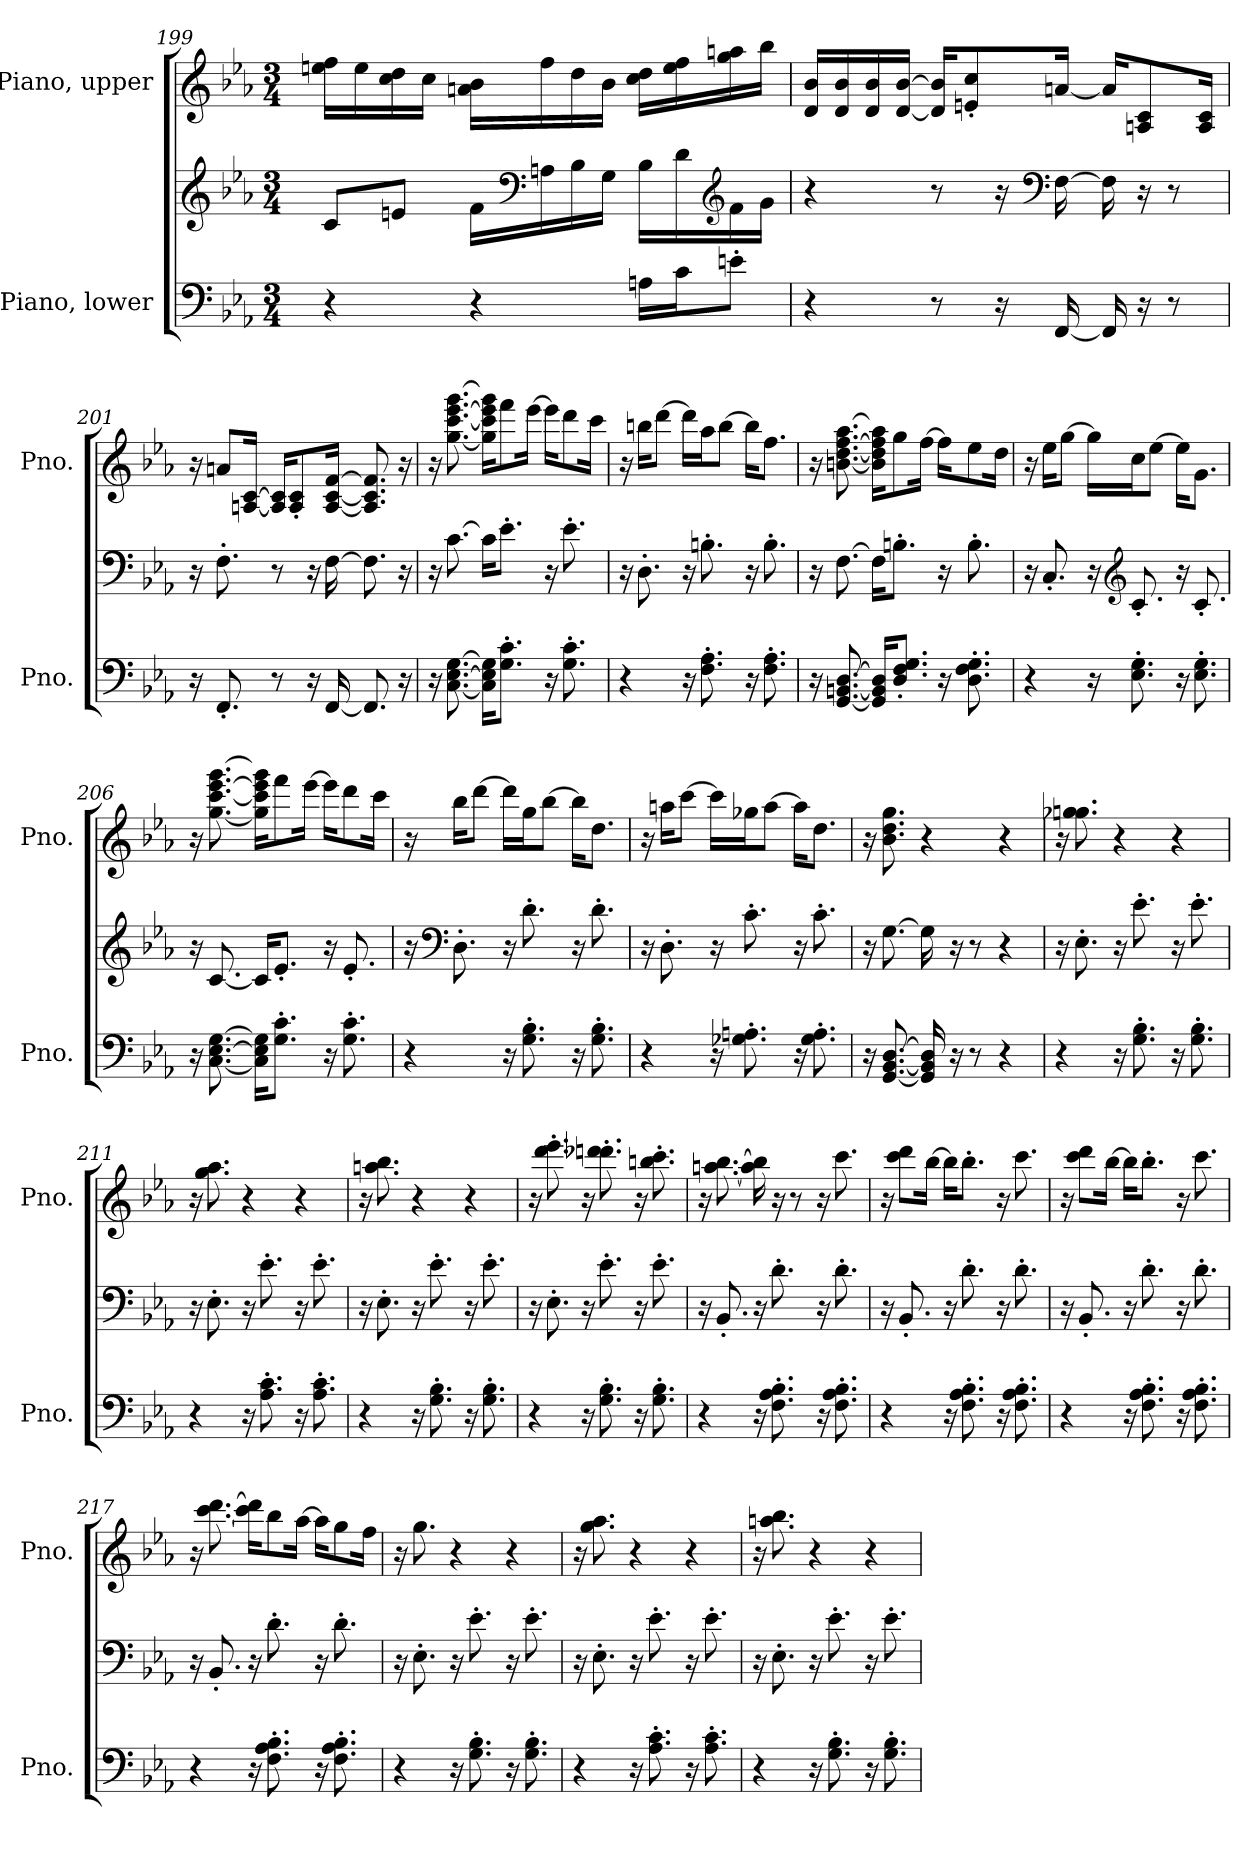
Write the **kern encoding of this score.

**kern	**kern	**kern
*part2	*part2	*part1
*staff3	*staff2	*staff1
*I"Piano, lower	*	*I"Piano, upper
*I'Pno.	*	*I'Pno.
!!LO:LB:g=z
*clefF4	*clefG2	*clefG2
*k[b-e-a-]	*k[b-e-a-]	*k[b-e-a-]
*M3/4	*M3/4	*M3/4
=199	=199	=199
4r	8c/L	16een\ 16ff\LL
.	.	16ee\
.	8en/J	16cc\ 16dd\
.	.	16cc\JJ
4r	16f\LL	16an\ 16b-\LL
*	*clefF4	*
.	16An\	16ff\
.	16B-\	16dd\
.	16G\JJ	16b-\JJ
16An\LL	16B-\LL	16cc\ 16dd\LL
16c\J	16d\	16ee\ 16ff\
*	*clefG2	*
8en'\J	16f\	16gg\ 16aan\
.	16g\JJ	16bb-\JJ
=200	=200	=200
4r	4r	16d/ 16b-/LL
.	.	16d/ 16b-/
.	.	16d/ 16b-/
.	.	[16d/ [16b-/JJ
8r	8r	16d/] 16b-/]KL
.	.	8en/' 8cc/'
16r	16r	.
*	*clefF4	*
[16FF/	[16F\	[16an/Jk
16FF/]	16F\]	16a/KL]
16r	16r	8An/ 8c/
8r	8r	.
.	.	16A/ 16c/Jk
!!LO:PB:g=z
=201	=201	=201
16r	16r	16r
8.FF'/	8.F'\	8an/L
.	.	[16An/ [16c/Jk
8r	8r	16A/] 16c/]KL
.	.	8A/' 8c/'
16r	16r	.
[16FF/	[16F\	[16A/ [16c/ [16f/Jk
8.FF/]	8.F\]	8.A/] 8.c/] 8.f/]
16r	16r	16r
=202	=202	=202
16r	16r	16r
[8.C\ [8.E-\ [8.G\	[8.c\	[8.gg\ [8.ccc\ [8.eee-\ [8.ggg\
16C\] 16E-\] 16G\]KL	16c\KL]	16gg\] 16ccc\] 16eee-\] 16ggg\]KL
8.G\' 8.c\'J	8.e-'\J	8fff\
.	.	[16eee-\Jk
16r	16r	16eee-\KL]
8.G\' 8.c\'	8.e-'\	8ddd\
.	.	16ccc\Jk
=203	=203	=203
4r	16r	16r
.	8.D'\	16bbn\KL
.	.	[8ddd\J
16r	16r	16ddd\LL]
8.F\' 8.A-\'	8.Bn'\	16aa-\J
.	.	[8bb\J
16r	16r	16bb\KL]
8.F\' 8.A-\'	8.B'\	8.ff\J
!!LO:LB:g=z
=204	=204	=204
16r	16r	16r
[8.GG/ [8.BBn/ [8.D/	[8.F\	[8.bn\ [8.dd\ [8.ff\ [8.aa-\
16GG/] 16BB/] 16D/]KL	16F\KL]	16b\] 16dd\] 16ff\] 16aa-\]KL
8.D/' 8.F/' 8.G/'J	8.Bn'\J	8gg\
.	.	[16ff\Jk
16r	16r	16ff\KL]
8.D\' 8.F\' 8.G\'	8.B'\	8ee-\
.	.	16dd\Jk
=205	=205	=205
4r	16r	16r
.	8.C'/	16ee-\KL
.	.	[8gg\J
16r	16r	16gg\LL]
*	*clefG2	*
8.E-\' 8.G\'	8.c'/	16cc\J
.	.	[8ee-\J
16r	16r	16ee-\KL]
8.E-\' 8.G\'	8.c'/	8.g\J
=206	=206	=206
16r	16r	16r
[8.C\ [8.E-\ [8.G\	[8.c/	[8.gg\ [8.ccc\ [8.eee-\ [8.ggg\
16C\] 16E-\] 16G\]KL	16c/KL]	16gg\] 16ccc\] 16eee-\] 16ggg\]KL
8.G\' 8.c\'J	8.e-'/J	8fff\
.	.	[16eee-\Jk
16r	16r	16eee-\KL]
8.G\' 8.c\'	8.e-'/	8ddd\
.	.	16ccc\Jk
!!LO:LB:g=z
=207	=207	=207
4r	16r	16r
*	*clefF4	*
.	8.D'\	16bb-\KL
.	.	[8ddd\J
16r	16r	16ddd\LL]
8.G\' 8.B-\'	8.d'\	16gg\J
.	.	[8bb-\J
16r	16r	16bb-\KL]
8.G\' 8.B-\'	8.d'\	8.dd\J
=208	=208	=208
4r	16r	16r
.	8.D'\	16aan\KL
.	.	[8ccc\J
16r	16r	16ccc\LL]
8.G-X\' 8.An\'	8.c'\	16gg-X\J
.	.	[8aa\J
16r	16r	16aa\KL]
8.G-\' 8.A\'	8.c'\	8.dd\J
=209	=209	=209
16r	16r	16r
[8.GG/ [8.BB-/ [8.D/	[8.G\	8.b-\ 8.dd\ 8.gg\
16GG/] 16BB-/] 16D/]	16G\]	4r
16r	16r	.
8r	8r	.
4r	4r	4r
!!LO:LB:g=z
=210	=210	=210
4r	16r	16r
.	8.E-'\	8.gg-X\ 8.ggn\
16r	16r	4r
8.G\' 8.B-\'	8.e-'\	.
16r	16r	4r
8.G\' 8.B-\'	8.e-'\	.
=211	=211	=211
4r	16r	16r
.	8.E-'\	8.gg\ 8.aa-\
16r	16r	4r
8.A-\' 8.c\'	8.e-'\	.
16r	16r	4r
8.A-\' 8.c\'	8.e-'\	.
=212	=212	=212
4r	16r	16r
.	8.E-'\	8.aan\ 8.bb-\
16r	16r	4r
8.G\' 8.B-\'	8.e-'\	.
16r	16r	4r
8.G\' 8.B-\'	8.e-'\	.
=213	=213	=213
4r	16r	16r
.	8.E-'\	8.ddd\' 8.eee-\'
16r	16r	16r
8.G\' 8.B-\'	8.e-'\	8.ddd-X\' 8.dddn\'
16r	16r	16r
8.G\' 8.B-\'	8.e-'\	8.bbn\' 8.ccc\'
!!LO:PB:g=z
=214	=214	=214
4r	16r	16r
.	8.BB-'/	[8.aan\ [8.bb-\
16r	16r	16aa\] 16bb-\]
8.F\' 8.A-\' 8.B-\'	8.d'\	16r
.	.	8r
16r	16r	16r
8.F\' 8.A-\' 8.B-\'	8.d'\	8.ccc\
=215	=215	=215
4r	16r	16r
.	8.BB-'/	8ccc\ 8ddd\L
.	.	[16bb-\Jk
16r	16r	16bb-\KL]
8.F\' 8.A-\' 8.B-\'	8.d'\	8.bb-'\J
16r	16r	16r
8.F\' 8.A-\' 8.B-\'	8.d'\	8.ccc\
=216	=216	=216
4r	16r	16r
.	8.BB-'/	8ccc\ 8ddd\L
.	.	[16bb-\Jk
16r	16r	16bb-\KL]
8.F\' 8.A-\' 8.B-\'	8.d'\	8.bb-'\J
16r	16r	16r
8.F\' 8.A-\' 8.B-\'	8.d'\	8.ccc\
!!LO:LB:g=z
=217	=217	=217
4r	16r	16r
.	8.BB-'/	[8.ccc\ [8.ddd\
16r	16r	16ccc\] 16ddd\]KL
8.F\' 8.A-\' 8.B-\'	8.d'\	8bb-\
.	.	[16aa-\Jk
16r	16r	16aa-\KL]
8.F\' 8.A-\' 8.B-\'	8.d'\	8gg\
.	.	16ff\Jk
=218	=218	=218
4r	16r	16r
.	8.E-'\	8.gg\
16r	16r	4r
8.G\' 8.B-\'	8.e-'\	.
16r	16r	4r
8.G\' 8.B-\'	8.e-'\	.
=219	=219	=219
4r	16r	16r
.	8.E-'\	8.gg\ 8.aa-\
16r	16r	4r
8.A-\' 8.c\'	8.e-'\	.
16r	16r	4r
8.A-\' 8.c\'	8.e-'\	.
=220	=220	=220
4r	16r	16r
.	8.E-'\	8.aan\ 8.bb-\
16r	16r	4r
8.G\' 8.B-\'	8.e-'\	.
16r	16r	4r
8.G\' 8.B-\'	8.e-'\	.
=	=	=
*-	*-	*-
